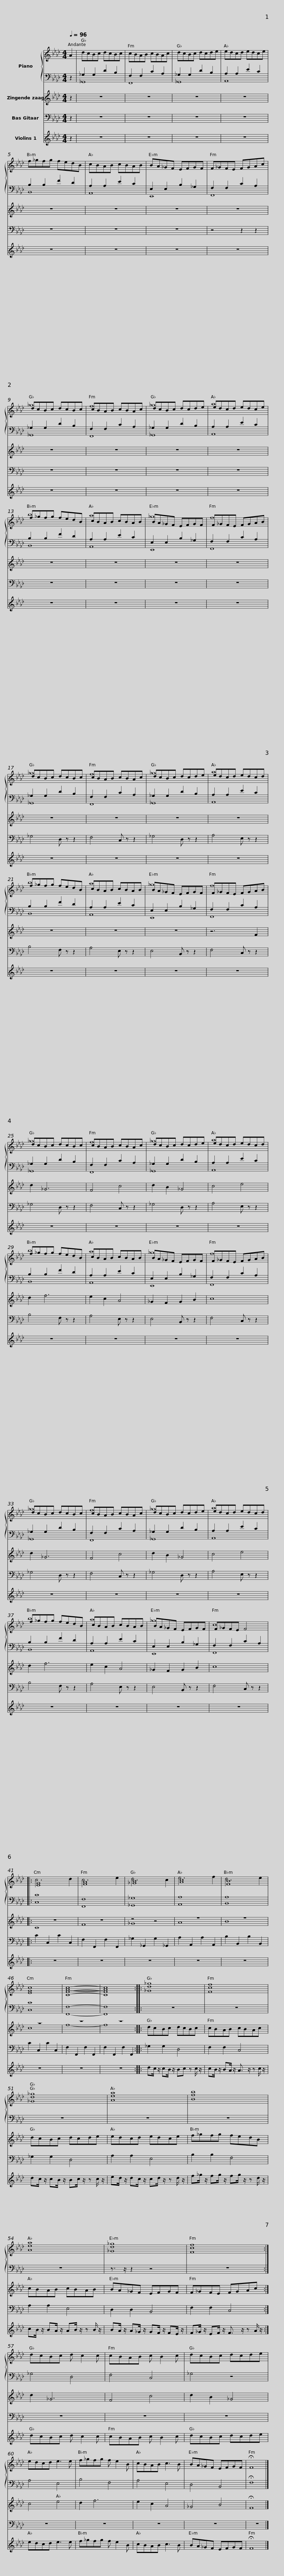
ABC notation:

X:1
%%score { ( 1 4 ) | ( 2 3 ) } ( 5 6 ) 7 8
L:1/8
Q:1/4=96
M:4/4
I:linebreak $
K:Ab
V:1 treble
V:4 treble
V:2 bass
V:3 bass
V:5 treble
V:6 treble
V:7 bass transpose=-12
V:8 treble
V:1
 A2 | dcBc dcBc | cBAB cBAc | dcBc dcde | edcd edce |$ %5
 f_gfg fedB | cBAB cBAB | BA_GF EFGF | F_GFE FGAc |$ dcBc dcBc | %10
 cBAB cBAc | dcBc dcde | edcd edce |$ f_gfg fedB | cBAB cBAB | %15
 BA_GF EFGF | F_GFE FGAB |$ dcBc dcBc | cBAB cBAc | dcBc dcde | %20
 edcd edcd |$ f_gfg fedB | cBAB cBAB | BA_GF EFGF | F_GFE FGAB |$ %25
 dcBc dcBc | cBAB cBAc | dcBc dcde | edcd edcd |$ f_gfg fedB | %30
 cBAB cBAB | BA_GF EFGF | F_GFE FGAB |$ dcBc dcBc | cBAB cBAc | %35
 dcBc dcde | edcd edcd |$ f_gfg fedB | cBAB cBAB | BA_GF EFGF | %40
 F_GFE F4 |:$ [EG]8 | [FA]8 | [_GB]8 | [Ac]8 | %45
 [FB]8 | [EG]8 | [CFc]8- |$ [CFc]8 :: [_Gd_g]8 | %50
 [Fcf]8 |$ [_Gd_g]8 | [Aea]8 | [Bfb]8 |$ [Aea]8 | %55
 [_Gd_g]8 | [Fcf]8 :|$ dcBc d c2 c | cBAB c B2 c | dcBc dcde | %60
 edcd e3 e | f_gfg f e2 B |$ cBAB c3 B | BA_GF EFGF | !fermata!F8 |] %65
V:2
 z2 | _G,2 G,2 D2 B,2 | F,2 F,2 C2 A,2 | _G,2 G,2 D2 B,2 | A,2 A,2 E2 C2 |$ %5
 B,2 B,2 F2 D2 | A,2 A,2 E2 C2 | E,2 E,2 B,2 _G,2 | F,2 F,2 C2 A,2 |$ _G,2 G,2 D2 B,2 | %10
 F,2 F,2 C2 A,2 | _G,2 G,2 D2 B,2 | A,2 A,2 E2 C2 |$ B,2 B,2 F2 D2 | A,2 A,2 E2 C2 | %15
 E,2 E,2 B,2 _G,2 | F,2 F,2 C2 A,2 |$ _G,2 G,2 D2 B,2 | F,2 F,2 C2 A,2 | _G,2 G,2 D2 B,2 | %20
 A,2 A,2 E2 C2 |$ B,2 B,2 F2 D2 | A,2 A,2 E2 C2 | E,2 E,2 B,2 _G,2 | F,2 F,2 C2 A,2 |$ %25
 _G,2 G,2 D2 B,2 | F,2 F,2 C2 A,2 | _G,2 G,2 D2 B,2 | A,2 A,2 E2 C2 |$ B,2 B,2 F2 D2 | %30
 A,2 A,2 E2 C2 | E,2 E,2 B,2 _G,2 | F,2 F,2 C2 A,2 |$ _G,2 G,2 D2 B,2 | F,2 F,2 C2 A,2 | %35
 _G,2 G,2 D2 B,2 | A,2 A,2 E2 C2 |$ B,2 B,2 F2 D2 | A,2 A,2 E2 C2 | E,2 E,2 B,2 _G,2 | %40
 F,2 F,2 C2 A,2 |:$ [C,C]8 | [F,,F,]8 | [_G,,_G,]8 | [A,,A,]8 | %45
 [B,,A,]8 | [C,C]8 | [F,,F,]8- |$ [F,,F,]8 :: z8 | %50
 z8 |$ z8 | z8 | z8 |$ z8 | %55
 z3/2 z/ z2 z4 | z8 :|$ _G,4 D,4 | F,4 C,4 | _G,4 z4 | %60
 A,4 E,4 | B,4 F,4 |$ A,4 E,4 | D,4 B,,4 | !fermata!F,8 |] %65
V:3
 x2 | _G,,8 | F,,8 | _G,,8 | A,,8 |$ %5
 B,,8 | A,,8 | E,,8 | F,,8 |$ _G,,8 | %10
 F,,8 | _G,,8 | A,,8 |$ B,,8 | A,,8 | %15
 E,,8 | F,,8 |$ _G,,8 | F,,8 | _G,,8 | %20
 A,,8 |$ B,,8 | A,,8 | E,,8 | F,,8 |$ %25
 _G,,8 | F,,8 | _G,,8 | A,,8 |$ B,,8 | %30
 A,,8 | E,,8 | F,,8 |$ _G,,8 | F,,8 | %35
 _G,,8 | A,,8 |$ B,,8 | A,,8 | E,,8 | %40
 F,,8 |:$ x8 | x8 | x8 | x8 | %45
 x8 | x8 | x8 |$ x8 :: x8 | %50
 x8 |$ x8 | x8 | x8 |$ x8 | %55
 x8 | x8 :|$ x8 | x8 | x8 | %60
 x8 | x8 |$ x8 | x8 | x8 |] %65
V:4
 x2 | x8 | x8 | x8 | x8 |$ %5
 x8 | x8 | x8 | x8 |$ _g8 | %10
 f8 | _g8 | a8 |$ b8 | a8 | %15
 _g8 | f8 |$ _g8 | f8 | _g8 | %20
 a8 |$ b8 | a8 | _g8 | f8 |$ %25
 _g8 | f8 | _g8 | a8 |$ b8 | %30
 a8 | _g8 | f8 |$ _g8 | f8 | %35
 _g8 | a8 |$ b8 | a8 | _g8 | %40
 c8 |:$ c6 d2 | c6 e2 | d6 c2 | e6 f2 | %45
 d6 e2 | c8 | A8- |$ A8 :: x8 | %50
 x8 |$ x8 | x8 | x8 |$ x8 | %55
 x8 | x8 :|$ x8 | x8 | x8 | %60
 x8 | x8 |$ x8 | x8 | x8 |] %65
V:5
 z2 | z8 | z8 | z8 | z8 |$ %5
 z8 | z8 | z8 | z8 |$ z8 | %10
 z8 | z8 | z8 |$ z8 | z8 | %15
 z8 | z8 |$ z8 | z8 | z8 | %20
 z8 |$ z8 | z8 | z8 | z6 F2 |$ %25
 d2 _G6 | F4 c4 | d2 B2 _G4 | c4 e4 |$ d2 f6 | %30
 e2 c2 A4 | _G2 F2 G2 B2 | c8 |$ d2 _G6 | F4 c4 | %35
 d2 B2 _G4 | c4 e4 |$ d2 f6 | e2 c2 A4 | _G2 F2 G2 B2 | %40
 c8 |:$ z8 | z8 | z4 z4 | z8 | %45
 z8 | z8 | z8 |$ z8 :: dcBc dcBc | %50
 cBAB cBAc |$ dcBc dcde | edcd edce | f_gfg fedB |$ cBAB cBAB | %55
 BA_GF EFGF | F_GFE FGAc :|$ d2 _G6 | F4 c4 | d2 B2 _G4 | %60
 c4 e4 | d2 f6 |$ e2 c2 A4 | _G4 B4 | !fermata!F8 |] %65
V:6
 x2 | x8 | x8 | x8 | x8 |$ %5
 x8 | x8 | x8 | x8 |$ x8 | %10
 x8 | x8 | x8 |$ x8 | x8 | %15
 x8 | x8 |$ x8 | x8 | x8 | %20
 x8 |$ x8 | x8 | x8 | x8 |$ %25
 x8 | x8 | x8 | x8 |$ x8 | %30
 x8 | x8 | x8 |$ x8 | x8 | %35
 x8 | x8 |$ x8 | x8 | x8 | %40
 x8 |:$ C8 | F8 | _G8 | A8 | %45
 B8 | c8 | f8- |$ f8 :: x8 | %50
 x8 |$ x8 | x8 | x8 |$ x8 | %55
 x8 | x8 :|$ x8 | x8 | x8 | %60
 x8 | x8 |$ x8 | x8 | x8 |] %65
V:7
 z2 | z8 | z8 | z8 | z8 |$ %5
 z8 | z8 | z8 | z4 z2 z2 |$ z8 | %10
 z8 | z8 | z8 |$ z8 | z8 | %15
 z8 | z8 |$ _G,4 D, z z2 | F,4 C, z z2 | _G,4 D, z z2 | %20
 A,4 E, z z2 |$ B,4 F, z z2 | A,4 E, z z2 | E,4 B,, z z2 | F,4 C, z z2 |$ %25
 _G,4 D, z z2 | F,4 C, z z2 | _G,4 D, z z2 | A,4 E, z z2 |$ B,4 F, z z2 | %30
 A,4 E, z z2 | E,4 B,, z z2 | F,4 C, z z2 |$ _G,4 D, z z2 | F,4 C, z z2 | %35
 _G,4 D, z z2 | A,4 E, z z2 |$ B,4 F, z z2 | A,4 E, z z2 | E,4 B,, z z2 | %40
 F,4 C, z z2 |:$ C2 C,2 C2 C,2 | F,2 F,,2 F,2 F,,2 | _G,2 _G,,2 G,2 _G,,2 | A,2 A,,2 A,2 A,,2 | %45
 B,2 B,,2 B,2 B,,2 | C2 C,2 C2 C,2 | F,2 F,,2 F,2 F,,2 |$ F,2 F,,2 F,2 F,,2 :: _G,2 G,2 D,4 | %50
 F,2 F,2 C,4 |$ _G,2 G,2 D,4 | A,2 A,2 E,4 | B,2 B,2 F,4 |$ A,2 A,2 E,4 | %55
 D,2 D,2 B,,4 | F,2 F,2 C,4 :|$ z8 | z8 | z8 | %60
 z8 | z8 |$ z8 | z8 | z8 |] %65
V:8
 z2 | z8 | z8 | z8 | z8 |$ %5
 z8 | z8 | z8 | z8 |$ z8 | %10
 z8 | z8 | z8 |$ z8 | z8 | %15
 z8 | z8 |$ z8 | z8 | z8 | %20
 z8 |$ z8 | z8 | z8 | z8 |$ %25
 z8 | z8 | z8 | z8 |$ z8 | %30
 z8 | z8 | z8 |$ z8 | z8 | %35
 z8 | z8 |$ z8 | z8 | z8 | %40
 z8 |:$ z8 | z8 | z8 | z8 | %45
 z8 | z8 | z8 |$ z8 :: dc/ z/ cB/ z/ Bc z c/ z/ | %50
 cB/ z/ BA/ z/ A3/2 z/ z c/ z/ |$ dc/ z/ cB/ z/ Bc/ z/ z c/ z/ | ed/ z/ dc/ z/ cd/ z/ z d/ z/ | f_g/ z/ fg/ z/ fg/ z/ z d/ z/ |$ cB/ z/ BA/ z/ AB/ z/ z B/ z/ | %55
 BA/ z/ A_G/ z/ GF/ z/ FE/ z/ | F_G/ z/ EF/ z/ F3/2 z/ z A/ z/ :|$ dcBc d c2 c | cBAB c B2 c | dcBc dcde | %60
 edcd e3 e | f_gfg f e2 B |$ cBAB c3 B | BA_GF EFGF | !fermata!F8 |] %65
